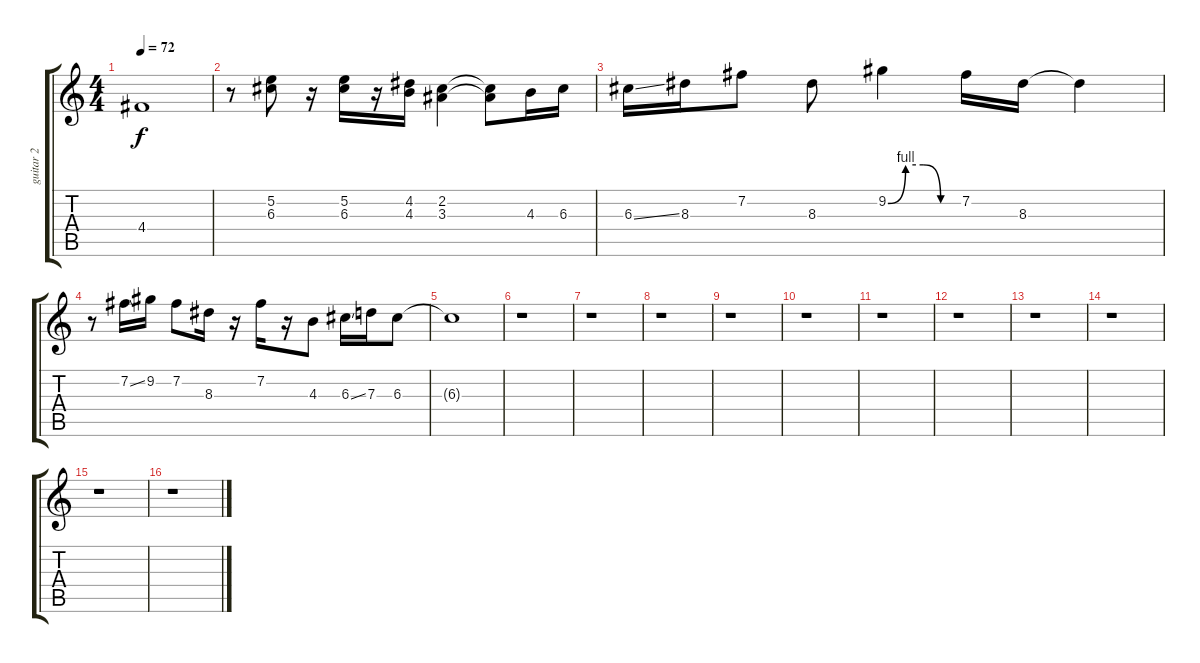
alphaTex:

\track ("guitar 2" "guitar 2") {instrument acousticguitarsteel}
\staff {score tabs}
\tuning (E4 B3 G3 D3 A2 E2) {hide}
\ts (4 4)
\tempo 72
\clef g2
\ks c
4.4{t}.1{dy f} |
r.8 (5.2 6.3).8 r.16 (5.2 6.3).16 r.16 (4.2 4.3).16 (2.2 3.3).4 (2.2{t} 3.3{t}).8 4.3.16 6.3.16 |
6.3{ss}.16 8.3.16 7.2.8 8.3.8 9.2{be (custom 0 0 15 4 30 4 45 0 60 0)}.4 7.2.16 8.3.16 8.3{t}.4 |
r.8 7.2{ss}.16 9.2.16 7.2.8 8.3.16 r.16 7.2.16 r.16 4.3.8 6.3{ss}.16 7.3.16 6.3.8 |
6.3{t}.1 |
r.1 |
r.1 |
r.1 |
r.1 |
r.1 |
r.1 |
r.1 |
r.1 |
r.1 |
r.1 |
r.1
